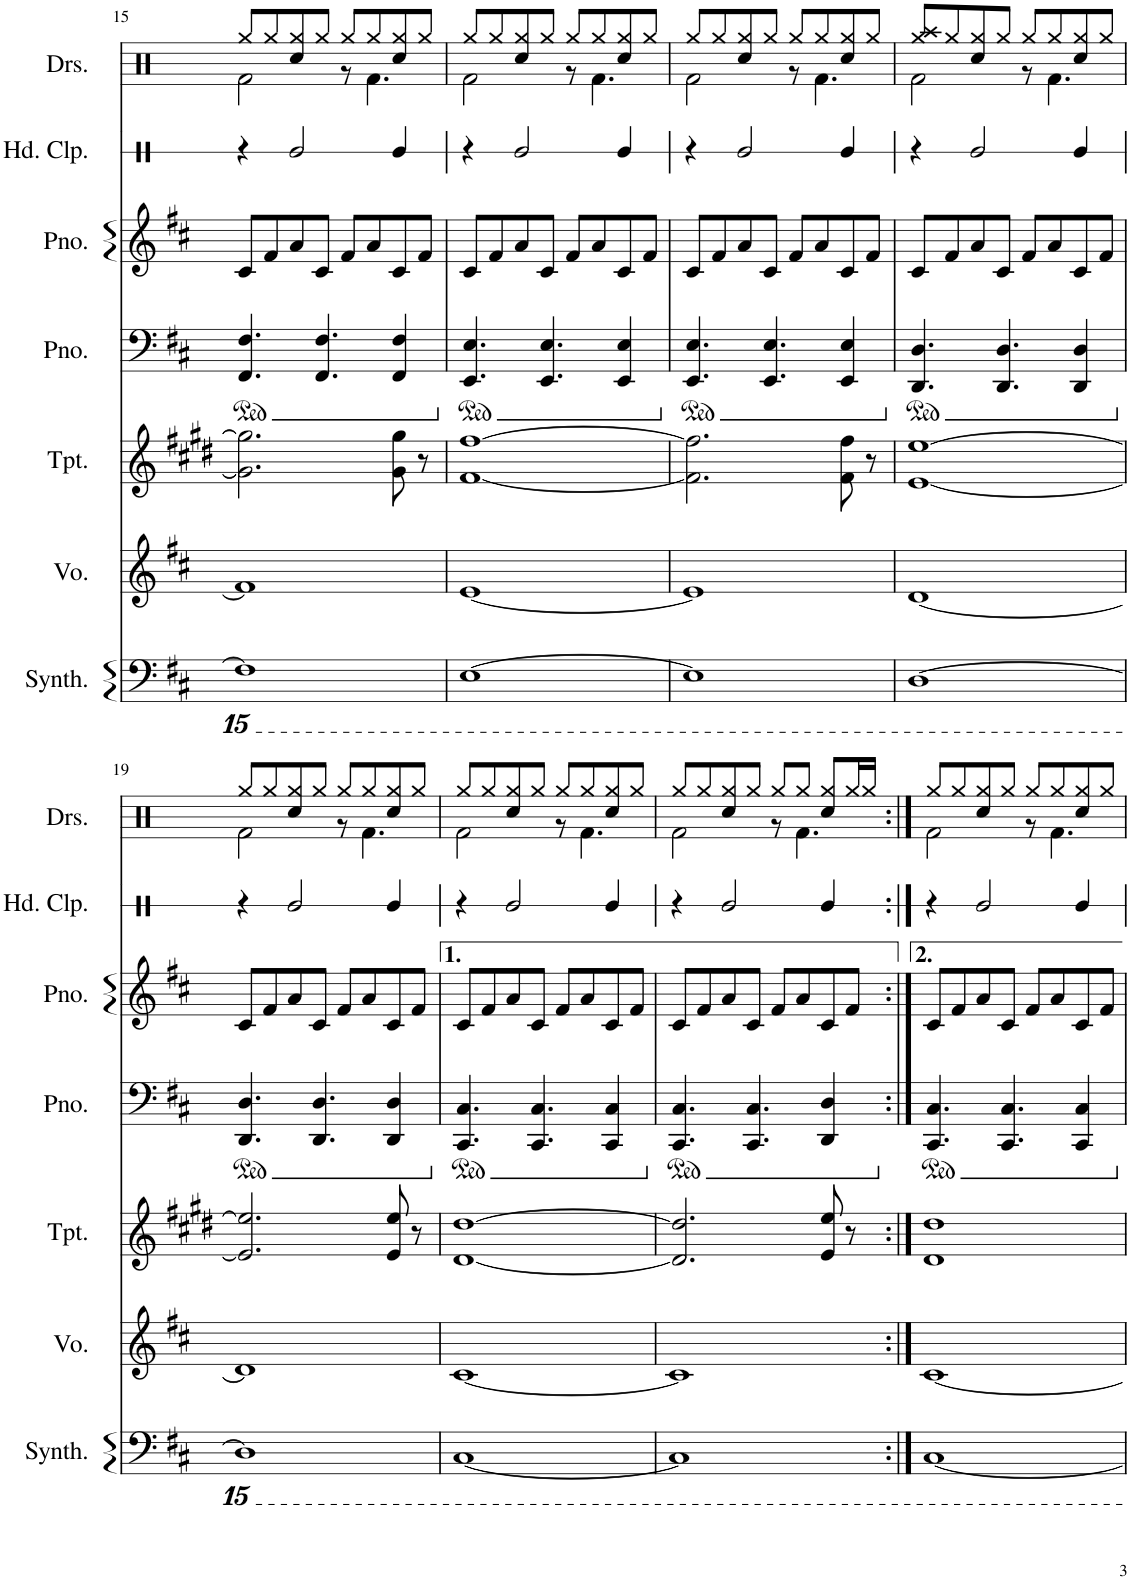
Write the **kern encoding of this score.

**kern	**kern	**kern	**kern	**kern
*part5	*part4	*part3	*part2	*part1
*staff5	*staff4	*staff3	*staff2	*staff1
*I"Bass Synthesiser	*I"Voice	*I"Trumpet	*I"Piano	*I"Piano
*I'Synth.	*I'Vo.	*I'Tpt.	*I'Pno.	*I'Pno.
!!LO:PB:g=z
*clefF4	*clefG2	*clefG2	*clefF4	*clefG2
*	*	*Trd1c2	*	*
*k[f#c#]	*k[f#c#]	*k[f#c#g#d#]	*k[f#c#]	*k[f#c#]
*M4/4	*M4/4	*M4/4	*M4/4	*M4/4
*	*	*	*ped	*
=15	=15	=15	=15	=15
1FFF#]	1f#]	2.g#\] 2.gg#\]	4.FF#/ 4.F#/	8c#/L
.	.	.	.	8f#/
.	.	.	.	8a/
.	.	.	4.FF#/ 4.F#/	8c#/J
.	.	.	.	8f#/L
.	.	.	.	8a/
.	.	8g#\ 8gg#\	4FF#/ 4F#/	8c#/
.	.	8r	.	8f#/J
=16	=16	=16	=16	=16
*	*	*	*Xped	*
*	*	*	*ped	*
[1EEE	[1e	[1f# [1ff#	4.EE/ 4.E/	8c#/L
.	.	.	.	8f#/
.	.	.	.	8a/
.	.	.	4.EE/ 4.E/	8c#/J
.	.	.	.	8f#/L
.	.	.	.	8a/
.	.	.	4EE/ 4E/	8c#/
.	.	.	.	8f#/J
=17	=17	=17	=17	=17
*	*	*	*Xped	*
*	*	*	*ped	*
1EEE]	1e]	2.f#\] 2.ff#\]	4.EE/ 4.E/	8c#/L
.	.	.	.	8f#/
.	.	.	.	8a/
.	.	.	4.EE/ 4.E/	8c#/J
.	.	.	.	8f#/L
.	.	.	.	8a/
.	.	8f#\ 8ff#\	4EE/ 4E/	8c#/
.	.	8r	.	8f#/J
=18	=18	=18	=18	=18
*	*	*	*Xped	*
*	*	*	*ped	*
[1DDD	[1d	[1e [1ee	4.DD/ 4.D/	8c#/L
.	.	.	.	8f#/
.	.	.	.	8a/
.	.	.	4.DD/ 4.D/	8c#/J
.	.	.	.	8f#/L
.	.	.	.	8a/
.	.	.	4DD/ 4D/	8c#/
.	.	.	.	8f#/J
!!LO:LB:g=z
=19	=19	=19	=19	=19
*	*	*	*Xped	*
*	*	*	*ped	*
1DDD]	1d]	2.e/] 2.ee/]	4.DD/ 4.D/	8c#/L
.	.	.	.	8f#/
.	.	.	.	8a/
.	.	.	4.DD/ 4.D/	8c#/J
.	.	.	.	8f#/L
.	.	.	.	8a/
.	.	8e/ 8ee/	4DD/ 4D/	8c#/
.	.	8r	.	8f#/J
=20	=20	=20	=20	=20
*	*	*	*Xped	*
*	*	*	*ped	*
[1CCC#	[1c#	[1d# [1dd#	4.CC#/ 4.C#/	8c#/L
.	.	.	.	8f#/
.	.	.	.	8a/
.	.	.	4.CC#/ 4.C#/	8c#/J
.	.	.	.	8f#/L
.	.	.	.	8a/
.	.	.	4CC#/ 4C#/	8c#/
.	.	.	.	8f#/J
=21	=21	=21	=21	=21
*	*	*	*Xped	*
*	*	*	*ped	*
1CCC#]	1c#]	2.d#/] 2.dd#/]	4.CC#/ 4.C#/	8c#/L
.	.	.	.	8f#/
.	.	.	.	8a/
.	.	.	4.CC#/ 4.C#/	8c#/J
.	.	.	.	8f#/L
.	.	.	.	8a/
.	.	8e/ 8ee/	4DD/ 4D/	8c#/
.	.	8r	.	8f#/J
=22:|!	=22:|!	=22:|!	=22:|!	=22:|!
*	*	*	*Xped	*
*	*	*	*ped	*
[1CCC#	[1c#	1d# 1dd#	4.CC#/ 4.C#/	8c#/L
.	.	.	.	8f#/
.	.	.	.	8a/
.	.	.	4.CC#/ 4.C#/	8c#/J
.	.	.	.	8f#/L
.	.	.	.	8a/
.	.	.	4CC#/ 4C#/	8c#/
.	.	.	.	8f#/J
*	*	*	*Xped	*
=	=	=	=	=
*-	*-	*-	*-	*-
